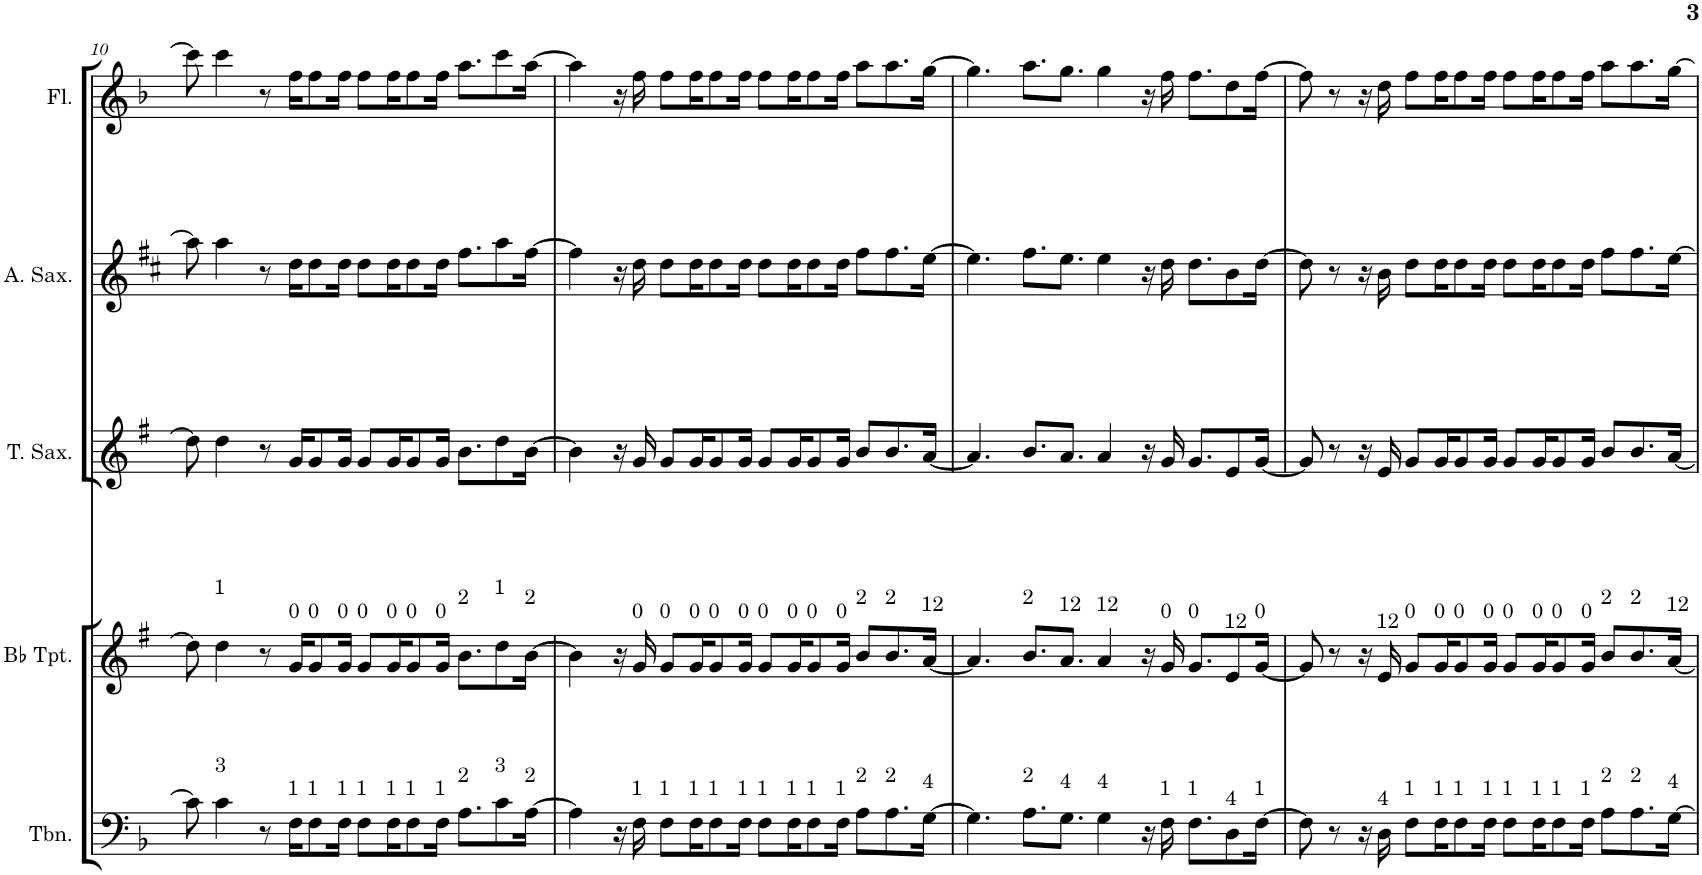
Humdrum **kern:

**kern	**kern	**kern	**kern	**kern
*part5	*part4	*part3	*part2	*part1
*staff5	*staff4	*staff3	*staff2	*staff1
*I"Trombone	*I"Bb Trumpet	*I"Tenor Saxophone	*I"Alto Saxophone	*I"Flute
*I'Tbn.	*I'Bb Tpt.	*I'T. Sax.	*I'A. Sax.	*I'Fl.
!!LO:PB:g=z
*clefF4	*clefG2	*clefG2	*clefG2	*clefG2
*	*Trd1c2	*Trd8c14	*Trd5c9	*
*k[b-]	*k[f#]	*k[f#]	*k[f#c#]	*k[b-]
*M12/8	*M12/8	*M12/8	*M12/8	*M12/8
=10	=10	=10	=10	=10
8c\]	8dd\]	8dd\]	8aa\]	8ccc\]
!	!LO:TX:a:t=1	!	!	!
!LO:TX:a:t=3	!	!	!	!
4c\	4dd\	4dd\	4aa\	4ccc\
8r	8r	8r	8r	8r
!	!LO:TX:a:t=0	!	!	!
!LO:TX:a:t=1	!	!	!	!
16F\KL	16g/KL	16g/KL	16dd\KL	16ff\KL
!	!LO:TX:a:t=0	!	!	!
!LO:TX:a:t=1	!	!	!	!
8F\	8g/	8g/	8dd\	8ff\
!	!LO:TX:a:t=0	!	!	!
!LO:TX:a:t=1	!	!	!	!
16F\Jk	16g/Jk	16g/Jk	16dd\Jk	16ff\Jk
!	!LO:TX:a:t=0	!	!	!
!LO:TX:a:t=1	!	!	!	!
8F\L	8g/L	8g/L	8dd\L	8ff\L
!	!LO:TX:a:t=0	!	!	!
!LO:TX:a:t=1	!	!	!	!
16F\K	16g/K	16g/K	16dd\K	16ff\K
!	!LO:TX:a:t=0	!	!	!
!LO:TX:a:t=1	!	!	!	!
8F\	8g/	8g/	8dd\	8ff\
!	!LO:TX:a:t=0	!	!	!
!LO:TX:a:t=1	!	!	!	!
16F\Jk	16g/Jk	16g/Jk	16dd\Jk	16ff\Jk
!	!LO:TX:a:t=2	!	!	!
!LO:TX:a:t=2	!	!	!	!
8.A\L	8.b\L	8.b\L	8.ff#\L	8.aa\L
!	!LO:TX:a:t=1	!	!	!
!LO:TX:a:t=3	!	!	!	!
8c\	8dd\	8dd\	8aa\	8ccc\
!	!LO:TX:a:t=2	!	!	!
!LO:TX:a:t=2	!	!	!	!
[16A\Jk	[16b\Jk	[16b\Jk	[16ff#\Jk	[16aa\Jk
=11	=11	=11	=11	=11
4A\]	4b\]	4b\]	4ff#\]	4aa\]
16r	16r	16r	16r	16r
!	!LO:TX:a:t=0	!	!	!
!LO:TX:a:t=1	!	!	!	!
16F\	16g/	16g/	16dd\	16ff\
!	!LO:TX:a:t=0	!	!	!
!LO:TX:a:t=1	!	!	!	!
8F\L	8g/L	8g/L	8dd\L	8ff\L
!	!LO:TX:a:t=0	!	!	!
!LO:TX:a:t=1	!	!	!	!
16F\K	16g/K	16g/K	16dd\K	16ff\K
!	!LO:TX:a:t=0	!	!	!
!LO:TX:a:t=1	!	!	!	!
8F\	8g/	8g/	8dd\	8ff\
!	!LO:TX:a:t=0	!	!	!
!LO:TX:a:t=1	!	!	!	!
16F\Jk	16g/Jk	16g/Jk	16dd\Jk	16ff\Jk
!	!LO:TX:a:t=0	!	!	!
!LO:TX:a:t=1	!	!	!	!
8F\L	8g/L	8g/L	8dd\L	8ff\L
!	!LO:TX:a:t=0	!	!	!
!LO:TX:a:t=1	!	!	!	!
16F\K	16g/K	16g/K	16dd\K	16ff\K
!	!LO:TX:a:t=0	!	!	!
!LO:TX:a:t=1	!	!	!	!
8F\	8g/	8g/	8dd\	8ff\
!	!LO:TX:a:t=0	!	!	!
!LO:TX:a:t=1	!	!	!	!
16F\Jk	16g/Jk	16g/Jk	16dd\Jk	16ff\Jk
!	!LO:TX:a:t=2	!	!	!
!LO:TX:a:t=2	!	!	!	!
8A\L	8b/L	8b/L	8ff#\L	8aa\L
!	!LO:TX:a:t=2	!	!	!
!LO:TX:a:t=2	!	!	!	!
8.A\	8.b/	8.b/	8.ff#\	8.aa\
!	!LO:TX:a:t=12	!	!	!
!LO:TX:a:t=4	!	!	!	!
[16G\Jk	[16a/Jk	[16a/Jk	[16ee\Jk	[16gg\Jk
=12	=12	=12	=12	=12
4.G\]	4.a/]	4.a/]	4.ee\]	4.gg\]
!	!LO:TX:a:t=2	!	!	!
!LO:TX:a:t=2	!	!	!	!
8.A\L	8.b/L	8.b/L	8.ff#\L	8.aa\L
!	!LO:TX:a:t=12	!	!	!
!LO:TX:a:t=4	!	!	!	!
8.G\J	8.a/J	8.a/J	8.ee\J	8.gg\J
!	!LO:TX:a:t=12	!	!	!
!LO:TX:a:t=4	!	!	!	!
4G\	4a/	4a/	4ee\	4gg\
16r	16r	16r	16r	16r
!	!LO:TX:a:t=0	!	!	!
!LO:TX:a:t=1	!	!	!	!
16F\	16g/	16g/	16dd\	16ff\
!	!LO:TX:a:t=0	!	!	!
!LO:TX:a:t=1	!	!	!	!
8.F\L	8.g/L	8.g/L	8.dd\L	8.ff\L
!	!LO:TX:a:t=12	!	!	!
!LO:TX:a:t=4	!	!	!	!
8D\	8e/	8e/	8b\	8dd\
!	!LO:TX:a:t=0	!	!	!
!LO:TX:a:t=1	!	!	!	!
[16F\Jk	[16g/Jk	[16g/Jk	[16dd\Jk	[16ff\Jk
=13	=13	=13	=13	=13
8F\]	8g/]	8g/]	8dd\]	8ff\]
8r	8r	8r	8r	8r
16r	16r	16r	16r	16r
!	!LO:TX:a:t=12	!	!	!
!LO:TX:a:t=4	!	!	!	!
16D\	16e/	16e/	16b\	16dd\
!	!LO:TX:a:t=0	!	!	!
!LO:TX:a:t=1	!	!	!	!
8F\L	8g/L	8g/L	8dd\L	8ff\L
!	!LO:TX:a:t=0	!	!	!
!LO:TX:a:t=1	!	!	!	!
16F\K	16g/K	16g/K	16dd\K	16ff\K
!	!LO:TX:a:t=0	!	!	!
!LO:TX:a:t=1	!	!	!	!
8F\	8g/	8g/	8dd\	8ff\
!	!LO:TX:a:t=0	!	!	!
!LO:TX:a:t=1	!	!	!	!
16F\Jk	16g/Jk	16g/Jk	16dd\Jk	16ff\Jk
!	!LO:TX:a:t=0	!	!	!
!LO:TX:a:t=1	!	!	!	!
8F\L	8g/L	8g/L	8dd\L	8ff\L
!	!LO:TX:a:t=0	!	!	!
!LO:TX:a:t=1	!	!	!	!
16F\K	16g/K	16g/K	16dd\K	16ff\K
!	!LO:TX:a:t=0	!	!	!
!LO:TX:a:t=1	!	!	!	!
8F\	8g/	8g/	8dd\	8ff\
!	!LO:TX:a:t=0	!	!	!
!LO:TX:a:t=1	!	!	!	!
16F\Jk	16g/Jk	16g/Jk	16dd\Jk	16ff\Jk
!	!LO:TX:a:t=2	!	!	!
!LO:TX:a:t=2	!	!	!	!
8A\L	8b/L	8b/L	8ff#\L	8aa\L
!	!LO:TX:a:t=2	!	!	!
!LO:TX:a:t=2	!	!	!	!
8.A\	8.b/	8.b/	8.ff#\	8.aa\
!	!LO:TX:a:t=12	!	!	!
!LO:TX:a:t=4	!	!	!	!
[16G\Jk	[16a/Jk	[16a/Jk	[16ee\Jk	[16gg\Jk
=	=	=	=	=
*-	*-	*-	*-	*-
